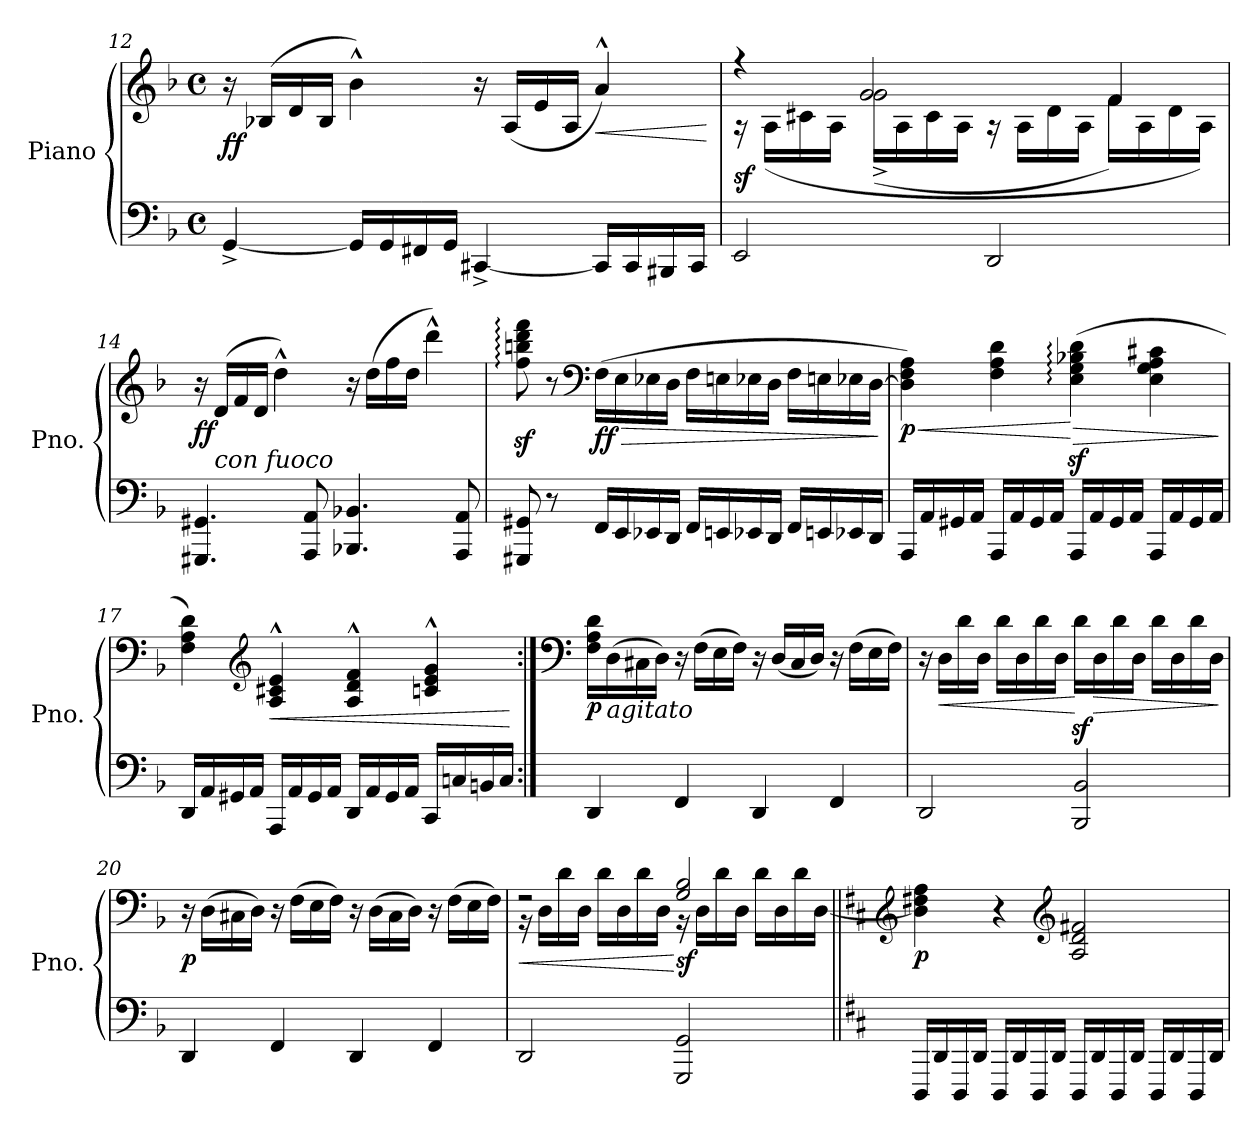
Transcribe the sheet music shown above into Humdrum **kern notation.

**kern	**kern	**dynam
*part1	*part1	*part1
*staff2	*staff1	*staff1/2
*I"Piano	*	*
*I'Pno.	*	*
!!LO:LB:g=z
*clefF4	*clefG2	*
*k[b-]	*k[b-]	*
*M4/4	*M4/4	*
*met(c)	*met(c)	*
=12	=12	=12
!	!	!LO:DY:b
[4GG^/	16r	ff
.	(>16B-X/LL	.
.	16d/	.
.	16B-/JJ	.
16GG/LL]	4b-^^\)	.
16GG/	.	.
16FF#X/	.	.
16GG/JJ	.	.
[4CC#X^/	16r	.
.	(>16A/LL	.
.	16e/	.
.	16A/JJ	.
!	!	!LO:HP:b
16CC#/LL]	4a^^/)	<
16CC#/	.	.
16BBB#X/	.	.
16CC#/JJ	.	.
.	.	[
=13	=13	=13
*	*^	*
!	!	!	!LO:DY:b
2EE/	4rff	16r	sf
.	.	(>16A\LL	.
.	.	16c#X\	.
.	.	16A\JJ	.
!	!	!LO:N:head=open	!
.	2g/	(>16g^\LL	.
.	.	16A\	.
.	.	16c#\	.
.	.	16A\JJ	.
2DD/	.	16r	.
.	.	16A\LL	.
.	.	16d\	.
.	.	16A\JJ	.
.	4f/	16f\LL)	.
.	.	16A\	.
.	.	16d\	.
.	.	16A\JJ)	.
=14	=14	=14	=14
!	!	!	!LO:DY:b
*	*v	*v	*
4.GGG#X/ 4.GG#X/	16r	ff
!	!LO:TX:b:i:t=con fuoco	!
.	(>16d/LL	.
.	16f/	.
.	16d/JJ	.
.	4dd^^\)	.
8AAA/ 8AA/	.	.
4.BBB-X/ 4.BB-X/	16r	.
.	(>16dd\LL	.
.	16ff\	.
.	16dd\JJ	.
.	4ddd^^\)	.
8AAA/ 8AA/	.	.
!!LO:PB:g=z
=15	=15	=15
8GGG#X/ 8GG#X/	8ff\z<: 8bbn\z<: 8ddd\z<: 8fff\z<:	.
8r	8r	.
*	*clefF4	*
!	!	!LO:HP:b
!	!	!LO:DY:n=1:b
16FF/LL	(>16F\LL	> ff
16EE/	16E\	.
16EE-X/	16E-X\	.
16DD/JJ	16D\JJ	.
16FF/LL	16F\LL	.
16EEn/	16En\	.
16EE-X/	16E-X\	.
16DD/JJ	16D\JJ	.
16FF/LL	16F\LL	.
16EEn/	16En\	.
16EE-X/	16E-X\	.
16DD/JJ	[16D\JJ	.
.	.	]
=16	=16	=16
!	!	!LO:HP:b
!	!	!LO:DY:n=1:b
16AAA/LL	4D\] 4F\ 4A\)	< p
16AA/	.	.
16GG#X/	.	.
16AA/JJ	.	.
16AAA/LL	4F\ 4A\ 4d\	.
16AA/	.	.
16GG#/	.	.
16AA/JJ	.	.
!	!	!LO:HP:n=1:b
16AAA/LL	(>4E\z<: 4G\z<: 4B-X\z<: 4d\z<:	[ >
16AA/	.	.
16GG#/	.	.
16AA/JJ	.	.
16AAA/LL	4E\ 4G\ 4A\ 4c#X\	.
16AA/	.	.
16GG#/	.	.
16AA/JJ	.	.
.	.	]
!!LO:LB:g=z
=17	=17	=17
16DD/LL	4F\ 4A\ 4d\)	.
16AA/	.	.
16GG#X/	.	.
16AA/JJ	.	.
*	*clefG2	*
!	!	!LO:HP:b
16AAA/LL	4A/^^ 4c#X/^^ 4e/^^	<
16AA/	.	.
16GG#/	.	.
16AA/JJ	.	.
16DD/LL	4A/^^ 4d/^^ 4f/^^	.
16AA/	.	.
16GG#/	.	.
16AA/JJ	.	.
16CC/LL	4cn/^^ 4e/^^ 4g/^^	.
16Cn/	.	.
16BBn/	.	.
16C/JJ	.	.
.	.	[
=18:|!	=18:|!	=18:|!
*	*clefF4	*
!	!	!LO:DY:b
4DD/	16F\ 16A\ 16d\LL	p
!	!LO:TX:b:i:t=agitato	!
.	(>16D\	.
.	16C#X\	.
.	16D\JJ)	.
4FF/	16r	.
.	(>16F\LL	.
.	16E\	.
.	16F\JJ)	.
4DD/	16r	.
.	(<16D/LL	.
.	16C#/	.
.	16D/JJ)	.
4FF/	16r	.
.	(>16F\LL	.
.	16E\	.
.	16F\JJ)	.
=19	=19	=19
2DD/	16r	.
!	!	!LO:HP:b
.	16D\LL	<
.	16d\	.
.	16D\JJ	.
.	16d\LL	.
.	16D\	.
.	16d\	.
.	16D\JJ	.
2BBB-/ 2BB-/	16dz<\LL	[
!	!	!LO:HP:b
.	16D\	>
.	16d\	.
.	16D\JJ	.
.	16d\LL	.
.	16D\	.
.	16d\	.
.	16D\JJ	.
.	.	]
!!LO:LB:g=z
=20	=20	=20
!	!	!LO:DY:b
4DD/	16r	p
.	(>16D\LL	.
.	16C#X\	.
.	16D\JJ)	.
4FF/	16r	.
.	(>16F\LL	.
.	16E\	.
.	16F\JJ)	.
4DD/	16r	.
.	(>16D\LL	.
.	16C#\	.
.	16D\JJ)	.
4FF/	16r	.
.	(>16F\LL	.
.	16E\	.
.	16F\JJ)	.
=21	=21	=21
!	!	!LO:HP:b
*	*^	*
2DD/	2rF	16r	<
.	.	16D\LL	.
.	.	16d\	.
.	.	16D\JJ	.
.	.	16d\LL	.
.	.	16D\	.
.	.	16d\	.
.	.	16D\JJ	.
!	!	!	!LO:DY:n=1:b
2GGG/ 2GG/	2G/ 2B-/	16r	[ sf
.	.	16D\LL	.
.	.	16d\	.
.	.	16D\JJ	.
.	.	16d\LL	.
.	.	16D\	.
.	.	16d\	.
.	.	[16D\JJ	.
*	*v	*v	*
!!LO:LB:g=z
=22||	=22||	=22||
*k[f#c#]	*k[f#c#]	*
*	*^	*
!	!LO:TX:a:i:t=In tempo, ma un poco piu lento	!	!
!	!	!	!LO:DY:b
*	*v	*v	*
16DDD/LL	4D\] 4F#X\ 4A\	p
16DD/	.	.
16DDD/	.	.
16DD/JJ	.	.
16DDD/LL	4r	.
16DD/	.	.
16DDD/	.	.
16DD/JJ	.	.
*	*clefG2	*
16DDD/LL	2A/ 2d/ 2f#X/	.
16DD/	.	.
16DDD/	.	.
16DD/JJ	.	.
16DDD/LL	.	.
16DD/	.	.
16DDD/	.	.
16DD/JJ	.	.
=	=	=
*-	*-	*-
